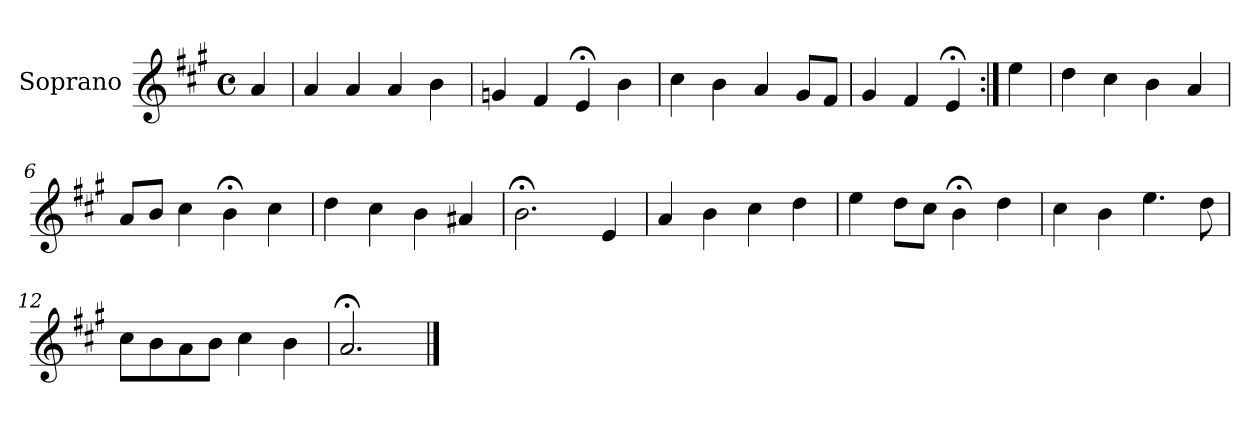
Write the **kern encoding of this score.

**kern
*part1
*staff1
*I"Soprano
*I'S
*clefG2
*k[f#c#g#]
*A:
*M4/4
*met(c)
*MM100
=
4a
=1
4a
4a
4a
4b
=2
4gn
4f#
4e;<
4b
=3
4cc#
4b
4a
8g#L
8f#J
=4
4g#
4f#
4e;<
=:|!
4ee
=5
4dd
4cc#
4b
4a
=6
8aL
8bJ
4cc#
4b;<
4cc#
=7
4dd
4cc#
4b
4a#X
=8
2.b;<
4e
=9
4a
4b
4cc#
4dd
=10
4ee
8ddL
8cc#J
4b;<
4dd
=11
4cc#
4b
4.ee
8dd
=12
8cc#L
8b
8a
8bJ
4cc#
4b
=13
2.a;<
==
*-
